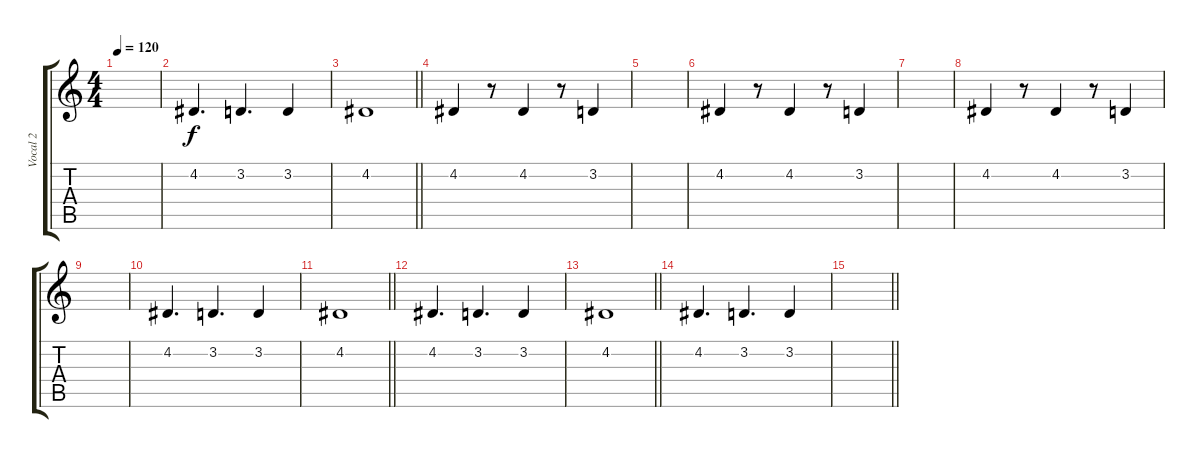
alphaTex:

\track ("Vocal 2" "Vocal 2") {instrument acousticgrandpiano}
\staff {score tabs}
\tuning (E4 B3 G3 D3 A2 E2) {hide}
\ts (4 4)
\tempo 120
\clef g2
\ks c
|
4.2.4{d} 3.2.4{d} 3.2.4 |
\barLineRight lightlight
4.2.1 |
4.2.4 r.8 4.2.4 r.8 3.2.4 |
|
4.2.4 r.8 4.2.4 r.8 3.2.4 |
|
4.2.4 r.8 4.2.4 r.8 3.2.4 |
|
4.2.4{d} 3.2.4{d} 3.2.4 |
\barLineRight lightlight
4.2.1 |
4.2.4{d} 3.2.4{d} 3.2.4 |
\barLineRight lightlight
4.2.1 |
4.2.4{d} 3.2.4{d} 3.2.4 |
\barLineRight lightlight
